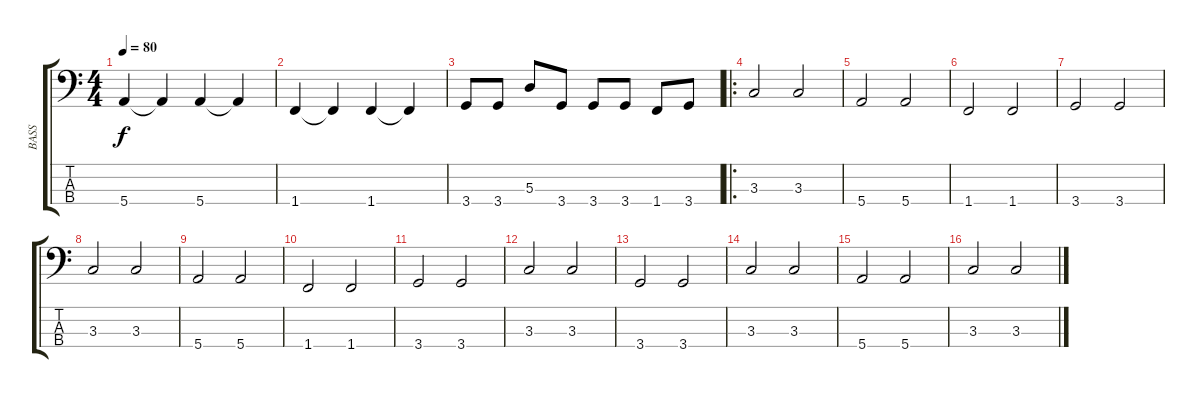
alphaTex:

\track ("BASS" "BASS") {instrument acousticguitarnylon}
\staff {score tabs}
\tuning (G2 D2 A1 E1) {hide}
\ts (4 4)
\tempo 80
\clef f4
\ks c
5.4.4{dy f} 5.4{t}.4 5.4.4 5.4{t}.4 |
1.4.4 1.4{t}.4 1.4.4 1.4{t}.4 |
3.4.8 3.4.8 5.3.8 3.4.8 3.4.8 3.4.8 1.4.8 3.4.8 |
\ro
3.3.2 3.3.2 |
5.4.2 5.4.2 |
1.4.2 1.4.2 |
3.4.2 3.4.2 |
3.3.2 3.3.2 |
5.4.2 5.4.2 |
1.4.2 1.4.2 |
3.4.2 3.4.2 |
3.3.2 3.3.2 |
3.4.2 3.4.2 |
3.3.2 3.3.2 |
5.4.2 5.4.2 |
3.3.2 3.3.2
